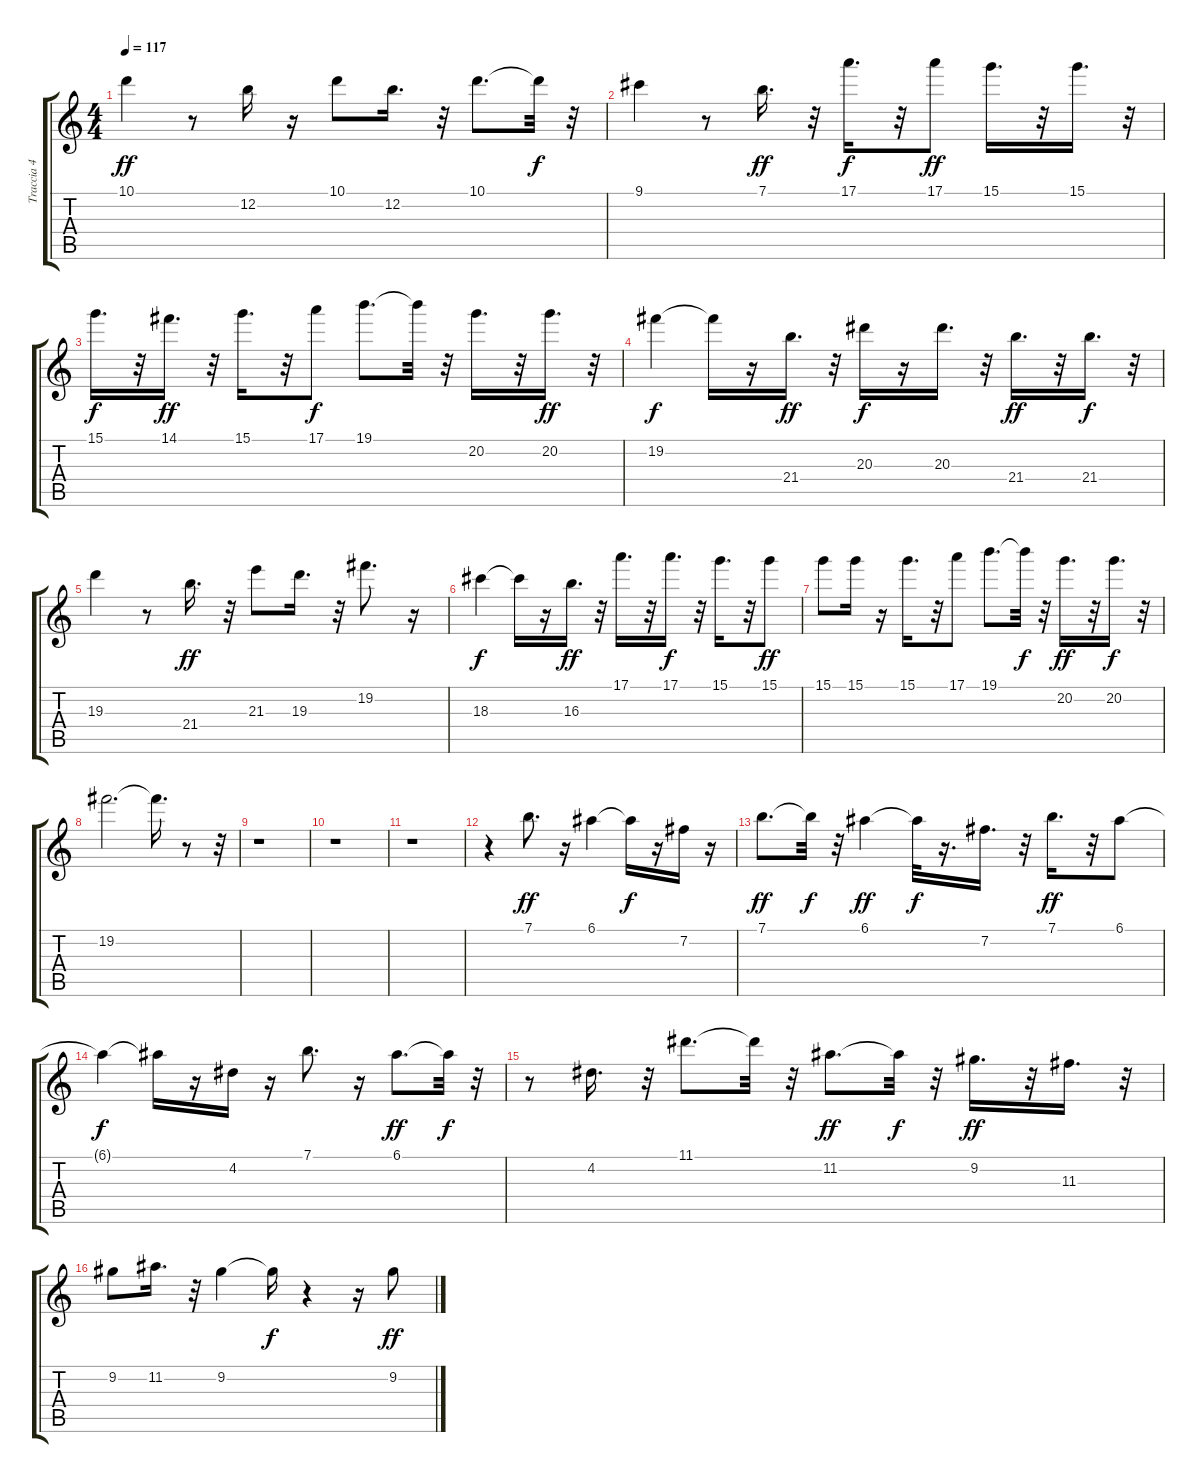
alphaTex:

\track ("Traccia 4" "Traccia 4") {instrument electricguitarjazz}
\staff {score tabs}
\tuning (E4 B3 G3 D3 A2 E2) {hide}
\ts (4 4)
\tempo 117
\clef g2
\ks c
10.1.4{dy ff} r.8 12.2.16 r.16 10.1.8 12.2.16{d} r.32 10.1.8{d} 10.1{t}.32{dy f} r.32 |
9.1.4 r.8 7.1.16{d dy ff} r.32 17.1.16{d dy f} r.32 17.1.8{dy ff} 15.1.16{d} r.32 15.1.16{d} r.32 |
15.1.16{d dy f} r.32 14.1.16{d dy ff} r.32 15.1.16{d} r.32 17.1.8{dy f} 19.1.8{d} 19.1{t}.32 r.32 20.2.16{d} r.32 20.2.16{d dy ff} r.32 |
19.2.4{dy f} 19.2{t}.16 r.16 21.4.16{d dy ff} r.32 20.3.16{dy f} r.16 20.3.16{d} r.32 21.4.16{d dy ff} r.32 21.4.16{d dy f} r.32 |
19.3.4 r.8 21.4.16{d dy ff} r.32 21.3.8 19.3.16{d} r.32 19.2.8{d} r.16 |
18.3.4{dy f} 18.3{t}.16 r.16 16.3.16{d dy ff} r.32 17.1.16{d} r.32 17.1.16{d dy f} r.32 15.1.16{d} r.32 15.1.8{dy ff} |
15.1.8 15.1.16 r.16 15.1.16{d} r.32 17.1.8 19.1.8{d} 19.1{t}.32{dy f} r.32 20.2.16{d dy ff} r.32 20.2.16{d dy f} r.32 |
19.2.2{d} 19.2{t}.16{d} r.8 r.32 |
r.1 |
r.1 |
r.1 |
r.4 7.1.8{d dy ff} r.16 6.1.4 6.1{t}.16{dy f} r.16 7.2.16 r.16 |
7.1.8{d dy ff} 7.1{t}.32{dy f} r.32 6.1.4{dy ff} 6.1{t}.32{dy f} r.16{d} 7.2.16{d} r.32 7.1.16{d dy ff} r.32 6.1.8 |
6.1{t}.4{dy f} 6.1{t}.16 r.16 4.2.16 r.16 7.1.8{d} r.16 6.1.8{d dy ff} 6.1{t}.32{dy f} r.32 |
r.8 4.2.16{d} r.32 11.1.8{d} 11.1{t}.32 r.32 11.2.8{d dy ff} 11.2{t}.32{dy f} r.32 9.2.16{d dy ff} r.32 11.3.16{d} r.32 |
9.2.8 11.2.16{d} r.32 9.2.4 9.2{t}.16{dy f} r.4 r.16 9.2.8{dy ff}
